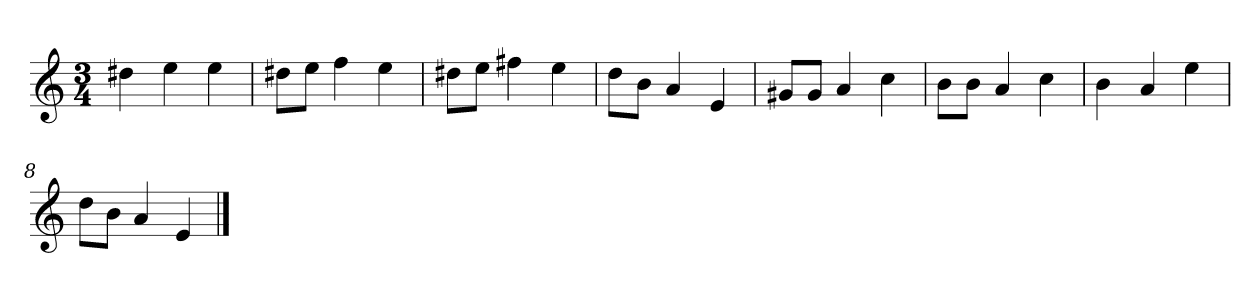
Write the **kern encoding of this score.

**kern
*part1
*staff1
*clefG2
*k[]
*a:
*M3/4
=
4dd#X
4ee
4ee
=2
8dd#X\L
8ee\J
4ff
4ee
=3
8dd#X\L
8ee\J
4ff#X
4ee
=4
8dd\L
8b\J
4a
4e
=5y
8g#X/L
8g#/J
4a
4cc
=6
8b\L
8b\J
4a
4cc
=7
4b
4a
4ee
=8
8dd\L
8b\J
4a
4e
==
*-
